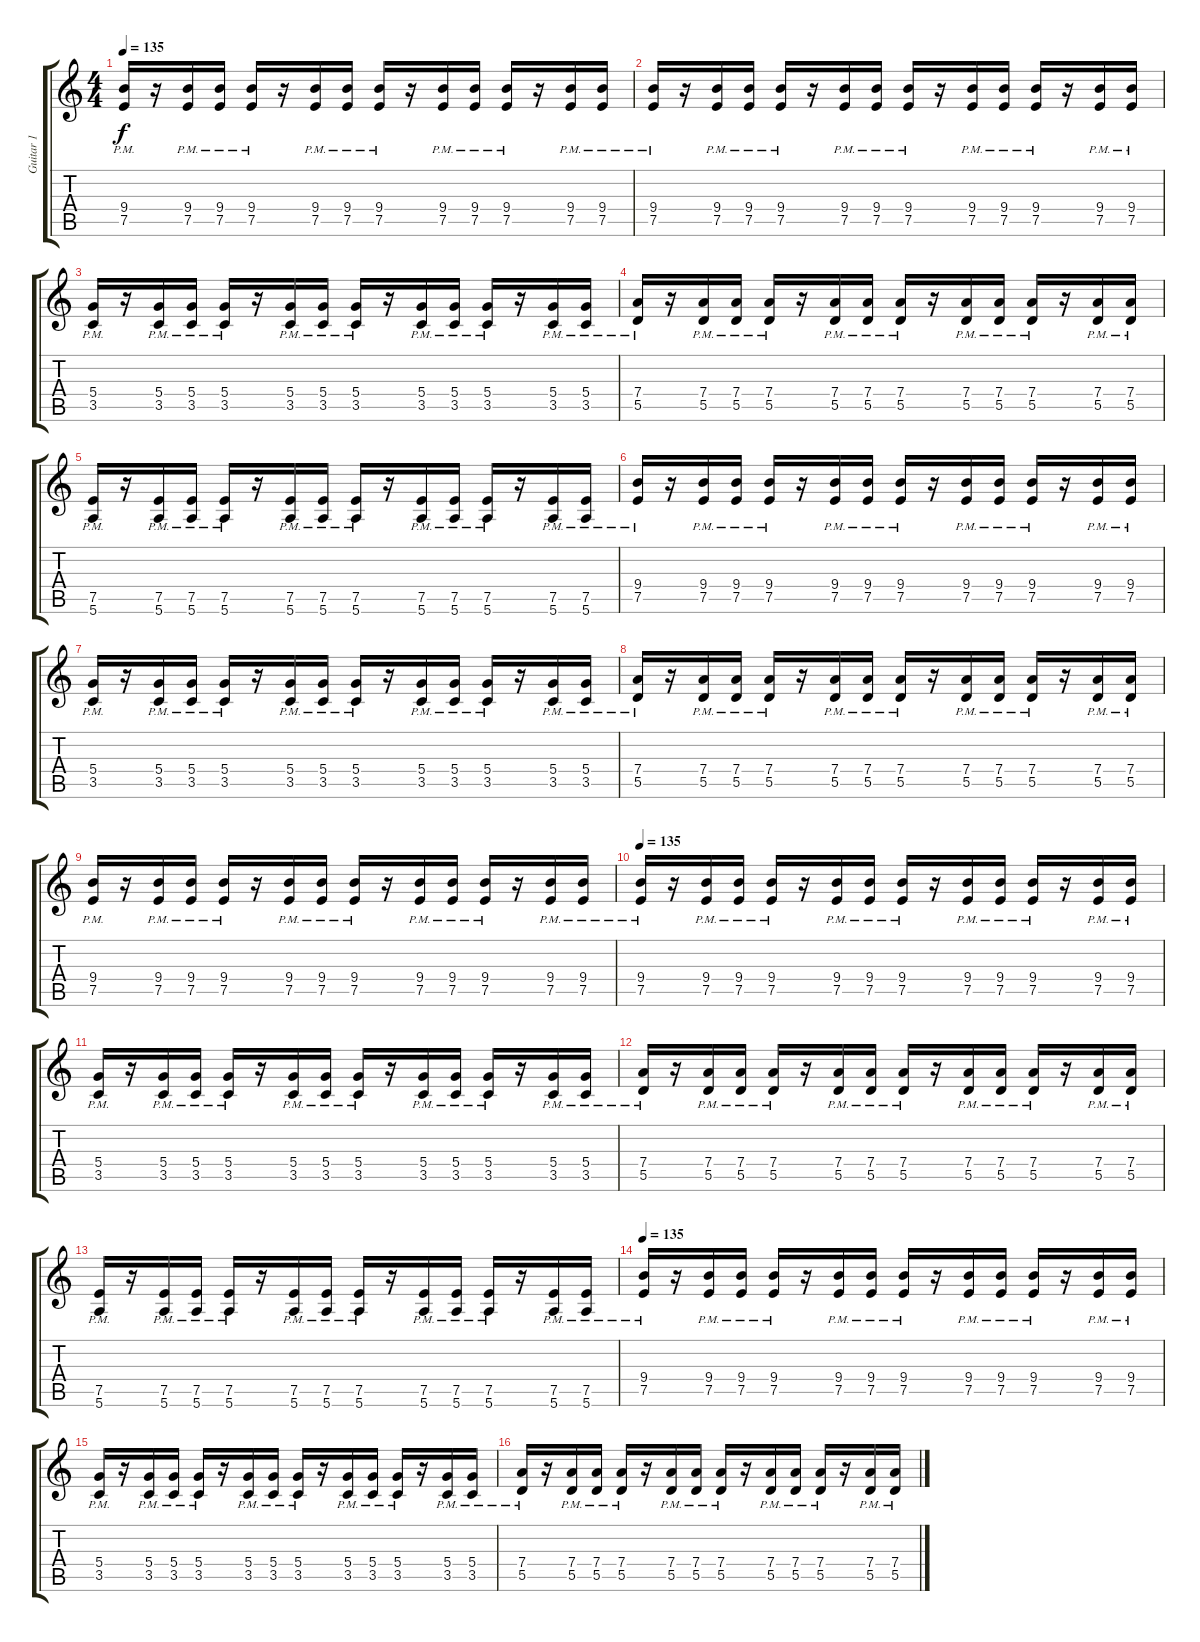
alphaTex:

\track ("Guitar 1" "Guitar 1") {instrument distortionguitar}
\staff {score tabs}
\tuning (E4 B3 G3 D3 A2 E2) {hide}
\ts (4 4)
\tempo 135
\clef g2
\ks c
(9.4{pm} 7.5{pm}).16{dy f} r.16 (9.4{pm} 7.5{pm}).16 (9.4{pm} 7.5{pm}).16 (9.4{pm} 7.5{pm}).16 r.16 (9.4{pm} 7.5{pm}).16 (9.4{pm} 7.5{pm}).16 (9.4{pm} 7.5{pm}).16 r.16 (9.4{pm} 7.5{pm}).16 (9.4{pm} 7.5{pm}).16 (9.4{pm} 7.5{pm}).16 r.16 (9.4{pm} 7.5{pm}).16 (9.4{pm} 7.5{pm}).16 |
(9.4{pm} 7.5{pm}).16 r.16 (9.4{pm} 7.5{pm}).16 (9.4{pm} 7.5{pm}).16 (9.4{pm} 7.5{pm}).16 r.16 (9.4{pm} 7.5{pm}).16 (9.4{pm} 7.5{pm}).16 (9.4{pm} 7.5{pm}).16 r.16 (9.4{pm} 7.5{pm}).16 (9.4{pm} 7.5{pm}).16 (9.4{pm} 7.5{pm}).16 r.16 (9.4{pm} 7.5{pm}).16 (9.4{pm} 7.5{pm}).16 |
(5.4{pm} 3.5{pm}).16 r.16 (5.4{pm} 3.5{pm}).16 (5.4{pm} 3.5{pm}).16 (5.4{pm} 3.5{pm}).16 r.16 (5.4{pm} 3.5{pm}).16 (5.4{pm} 3.5{pm}).16 (5.4{pm} 3.5{pm}).16 r.16 (5.4{pm} 3.5{pm}).16 (5.4{pm} 3.5{pm}).16 (5.4{pm} 3.5{pm}).16 r.16 (5.4{pm} 3.5{pm}).16 (5.4{pm} 3.5{pm}).16 |
(7.4{pm} 5.5{pm}).16 r.16 (7.4{pm} 5.5{pm}).16 (7.4{pm} 5.5{pm}).16 (7.4{pm} 5.5{pm}).16 r.16 (7.4{pm} 5.5{pm}).16 (7.4{pm} 5.5{pm}).16 (7.4{pm} 5.5{pm}).16 r.16 (7.4{pm} 5.5{pm}).16 (7.4{pm} 5.5{pm}).16 (7.4{pm} 5.5{pm}).16 r.16 (7.4{pm} 5.5{pm}).16 (7.4{pm} 5.5{pm}).16 |
(7.5{pm} 5.6{pm}).16 r.16 (7.5{pm} 5.6{pm}).16 (7.5{pm} 5.6{pm}).16 (7.5{pm} 5.6{pm}).16 r.16 (7.5{pm} 5.6{pm}).16 (7.5{pm} 5.6{pm}).16 (7.5{pm} 5.6{pm}).16 r.16 (7.5{pm} 5.6{pm}).16 (7.5{pm} 5.6{pm}).16 (7.5{pm} 5.6{pm}).16 r.16 (7.5{pm} 5.6{pm}).16 (7.5{pm} 5.6{pm}).16 |
(9.4{pm} 7.5{pm}).16 r.16 (9.4{pm} 7.5{pm}).16 (9.4{pm} 7.5{pm}).16 (9.4{pm} 7.5{pm}).16 r.16 (9.4{pm} 7.5{pm}).16 (9.4{pm} 7.5{pm}).16 (9.4{pm} 7.5{pm}).16 r.16 (9.4{pm} 7.5{pm}).16 (9.4{pm} 7.5{pm}).16 (9.4{pm} 7.5{pm}).16 r.16 (9.4{pm} 7.5{pm}).16 (9.4{pm} 7.5{pm}).16 |
(5.4{pm} 3.5{pm}).16 r.16 (5.4{pm} 3.5{pm}).16 (5.4{pm} 3.5{pm}).16 (5.4{pm} 3.5{pm}).16 r.16 (5.4{pm} 3.5{pm}).16 (5.4{pm} 3.5{pm}).16 (5.4{pm} 3.5{pm}).16 r.16 (5.4{pm} 3.5{pm}).16 (5.4{pm} 3.5{pm}).16 (5.4{pm} 3.5{pm}).16 r.16 (5.4{pm} 3.5{pm}).16 (5.4{pm} 3.5{pm}).16 |
(7.4{pm} 5.5{pm}).16 r.16 (7.4{pm} 5.5{pm}).16 (7.4{pm} 5.5{pm}).16 (7.4{pm} 5.5{pm}).16 r.16 (7.4{pm} 5.5{pm}).16 (7.4{pm} 5.5{pm}).16 (7.4{pm} 5.5{pm}).16 r.16 (7.4{pm} 5.5{pm}).16 (7.4{pm} 5.5{pm}).16 (7.4{pm} 5.5{pm}).16 r.16 (7.4{pm} 5.5{pm}).16 (7.4{pm} 5.5{pm}).16 |
(9.4{pm} 7.5{pm}).16 r.16 (9.4{pm} 7.5{pm}).16 (9.4{pm} 7.5{pm}).16 (9.4{pm} 7.5{pm}).16 r.16 (9.4{pm} 7.5{pm}).16 (9.4{pm} 7.5{pm}).16 (9.4{pm} 7.5{pm}).16 r.16 (9.4{pm} 7.5{pm}).16 (9.4{pm} 7.5{pm}).16 (9.4{pm} 7.5{pm}).16 r.16 (9.4{pm} 7.5{pm}).16 (9.4{pm} 7.5{pm}).16 |
\tempo 135
(9.4{pm} 7.5{pm}).16 r.16 (9.4{pm} 7.5{pm}).16 (9.4{pm} 7.5{pm}).16 (9.4{pm} 7.5{pm}).16 r.16 (9.4{pm} 7.5{pm}).16 (9.4{pm} 7.5{pm}).16 (9.4{pm} 7.5{pm}).16 r.16 (9.4{pm} 7.5{pm}).16 (9.4{pm} 7.5{pm}).16 (9.4{pm} 7.5{pm}).16 r.16 (9.4{pm} 7.5{pm}).16 (9.4{pm} 7.5{pm}).16 |
(5.4{pm} 3.5{pm}).16 r.16 (5.4{pm} 3.5{pm}).16 (5.4{pm} 3.5{pm}).16 (5.4{pm} 3.5{pm}).16 r.16 (5.4{pm} 3.5{pm}).16 (5.4{pm} 3.5{pm}).16 (5.4{pm} 3.5{pm}).16 r.16 (5.4{pm} 3.5{pm}).16 (5.4{pm} 3.5{pm}).16 (5.4{pm} 3.5{pm}).16 r.16 (5.4{pm} 3.5{pm}).16 (5.4{pm} 3.5{pm}).16 |
(7.4{pm} 5.5{pm}).16 r.16 (7.4{pm} 5.5{pm}).16 (7.4{pm} 5.5{pm}).16 (7.4{pm} 5.5{pm}).16 r.16 (7.4{pm} 5.5{pm}).16 (7.4{pm} 5.5{pm}).16 (7.4{pm} 5.5{pm}).16 r.16 (7.4{pm} 5.5{pm}).16 (7.4{pm} 5.5{pm}).16 (7.4{pm} 5.5{pm}).16 r.16 (7.4{pm} 5.5{pm}).16 (7.4{pm} 5.5{pm}).16 |
(7.5{pm} 5.6{pm}).16 r.16 (7.5{pm} 5.6{pm}).16 (7.5{pm} 5.6{pm}).16 (7.5{pm} 5.6{pm}).16 r.16 (7.5{pm} 5.6{pm}).16 (7.5{pm} 5.6{pm}).16 (7.5{pm} 5.6{pm}).16 r.16 (7.5{pm} 5.6{pm}).16 (7.5{pm} 5.6{pm}).16 (7.5{pm} 5.6{pm}).16 r.16 (7.5{pm} 5.6{pm}).16 (7.5{pm} 5.6{pm}).16 |
\tempo 135
(9.4{pm} 7.5{pm}).16 r.16 (9.4{pm} 7.5{pm}).16 (9.4{pm} 7.5{pm}).16 (9.4{pm} 7.5{pm}).16 r.16 (9.4{pm} 7.5{pm}).16 (9.4{pm} 7.5{pm}).16 (9.4{pm} 7.5{pm}).16 r.16 (9.4{pm} 7.5{pm}).16 (9.4{pm} 7.5{pm}).16 (9.4{pm} 7.5{pm}).16 r.16 (9.4{pm} 7.5{pm}).16 (9.4{pm} 7.5{pm}).16 |
(5.4{pm} 3.5{pm}).16 r.16 (5.4{pm} 3.5{pm}).16 (5.4{pm} 3.5{pm}).16 (5.4{pm} 3.5{pm}).16 r.16 (5.4{pm} 3.5{pm}).16 (5.4{pm} 3.5{pm}).16 (5.4{pm} 3.5{pm}).16 r.16 (5.4{pm} 3.5{pm}).16 (5.4{pm} 3.5{pm}).16 (5.4{pm} 3.5{pm}).16 r.16 (5.4{pm} 3.5{pm}).16 (5.4{pm} 3.5{pm}).16 |
(7.4{pm} 5.5{pm}).16 r.16 (7.4{pm} 5.5{pm}).16 (7.4{pm} 5.5{pm}).16 (7.4{pm} 5.5{pm}).16 r.16 (7.4{pm} 5.5{pm}).16 (7.4{pm} 5.5{pm}).16 (7.4{pm} 5.5{pm}).16 r.16 (7.4{pm} 5.5{pm}).16 (7.4{pm} 5.5{pm}).16 (7.4{pm} 5.5{pm}).16 r.16 (7.4{pm} 5.5{pm}).16 (7.4{pm} 5.5{pm}).16
